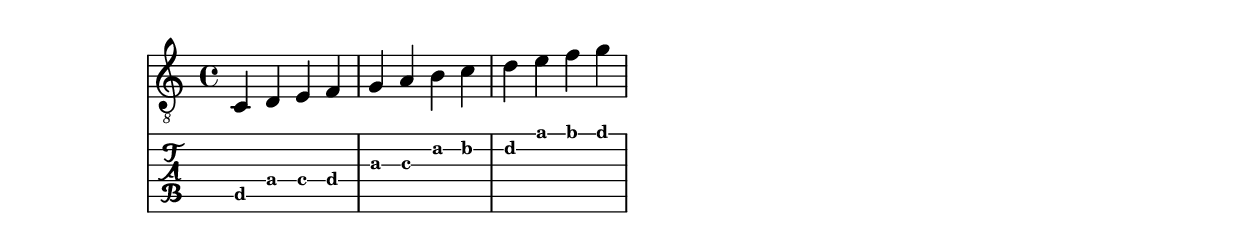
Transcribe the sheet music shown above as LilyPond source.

% Do not edit this file; it is automatically
% generated from Documentation/snippets/new
% This file is in the public domain.
%% Note: this file works from version 2.13.10
\version "2.13.31"

\header {
%% Translation of GIT committish: 0b55335aeca1de539bf1125b717e0c21bb6fa31b
  texidoces = "
La tablatura se puede formatear utilizando letras en lugar de números.

"

  doctitlees = "Formateado de tablaturas con letras"

  lsrtags = "staff-notation, fretted-strings"

  texidoc = "
Tablature can be formatted using letters instead of numbers.

"
  doctitle = "Letter tablature formatting"
} % begin verbatim


music = \relative c {
  c4 d e f
  g4 a b c
  d4 e f g
}

<<
  \new Staff {
    \clef "G_8"
    \music
  }
  \new TabStaff \with {
    tablatureFormat = #fret-letter-tablature-format
  }
  {
    \music
  }
>>
